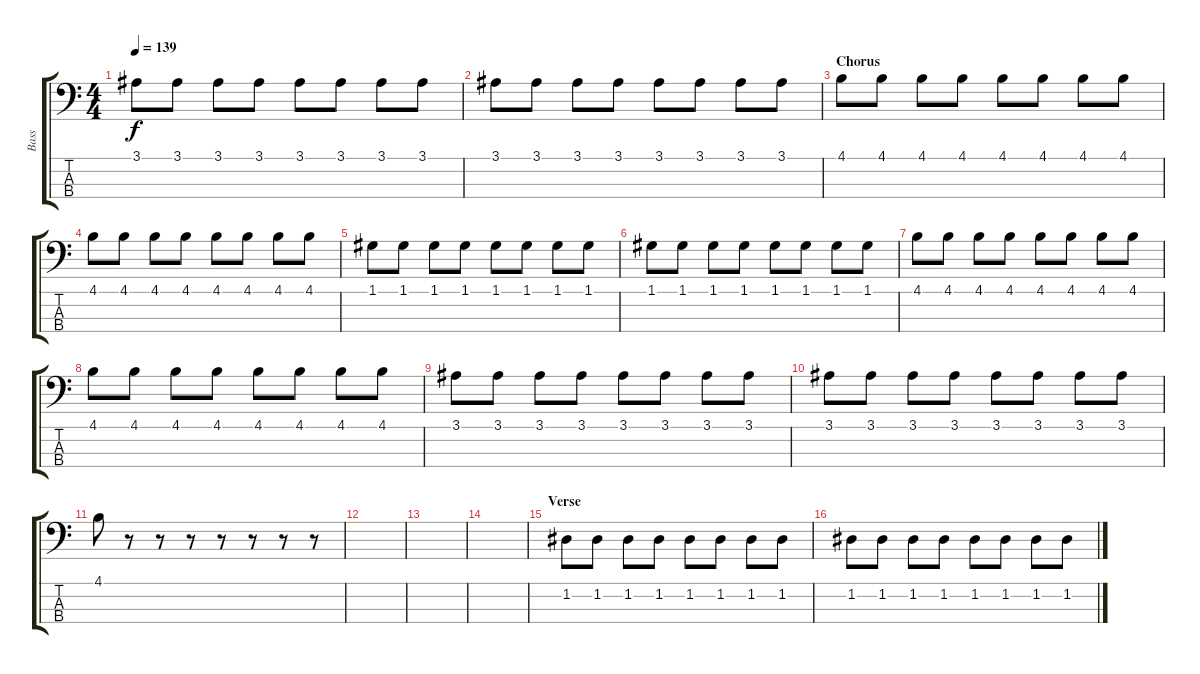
\track ("Bass" "Bass") {instrument acousticguitarnylon}
\staff {score tabs}
\tuning (G2 D2 A1 E1) {hide}
\ts (4 4)
\tempo 139
\clef f4
\ks c
3.1.8{dy f} 3.1.8 3.1.8 3.1.8 3.1.8 3.1.8 3.1.8 3.1.8 |
3.1.8 3.1.8 3.1.8 3.1.8 3.1.8 3.1.8 3.1.8 3.1.8 |
\section ("" "Chorus")
4.1.8 4.1.8 4.1.8 4.1.8 4.1.8 4.1.8 4.1.8 4.1.8 |
4.1.8 4.1.8 4.1.8 4.1.8 4.1.8 4.1.8 4.1.8 4.1.8 |
1.1.8 1.1.8 1.1.8 1.1.8 1.1.8 1.1.8 1.1.8 1.1.8 |
1.1.8 1.1.8 1.1.8 1.1.8 1.1.8 1.1.8 1.1.8 1.1.8 |
4.1.8 4.1.8 4.1.8 4.1.8 4.1.8 4.1.8 4.1.8 4.1.8 |
4.1.8 4.1.8 4.1.8 4.1.8 4.1.8 4.1.8 4.1.8 4.1.8 |
3.1.8 3.1.8 3.1.8 3.1.8 3.1.8 3.1.8 3.1.8 3.1.8 |
3.1.8 3.1.8 3.1.8 3.1.8 3.1.8 3.1.8 3.1.8 3.1.8 |
4.1.8 r.8 r.8 r.8 r.8 r.8 r.8 r.8 |
|
|
|
\section ("" "Verse")
1.2.8 1.2.8 1.2.8 1.2.8 1.2.8 1.2.8 1.2.8 1.2.8 |
1.2.8 1.2.8 1.2.8 1.2.8 1.2.8 1.2.8 1.2.8 1.2.8
